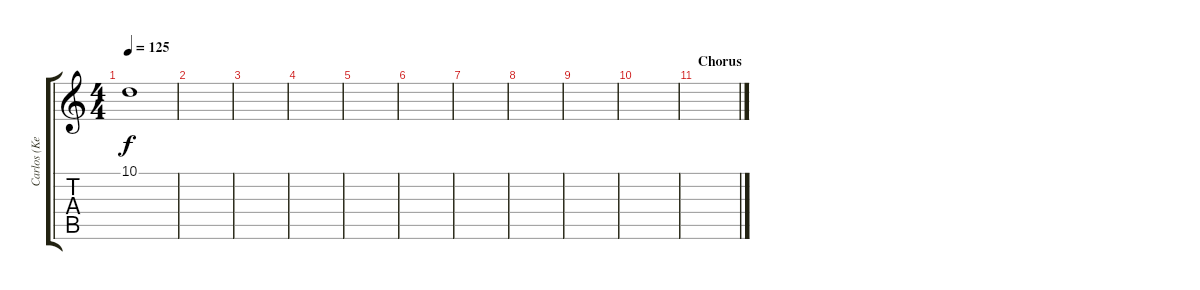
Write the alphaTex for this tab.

\track ("Carlos (Keys)" "Carlos (Ke") {instrument acousticgrandpiano}
\staff {score tabs}
\tuning (E4 B3 G3 D3 A2 E2) {hide}
\ts (4 4)
\tempo 125
\clef g2
\ks c
10.1.1{dy f} |
|
|
|
|
|
|
|
|
|
\section ("" "Chorus")
